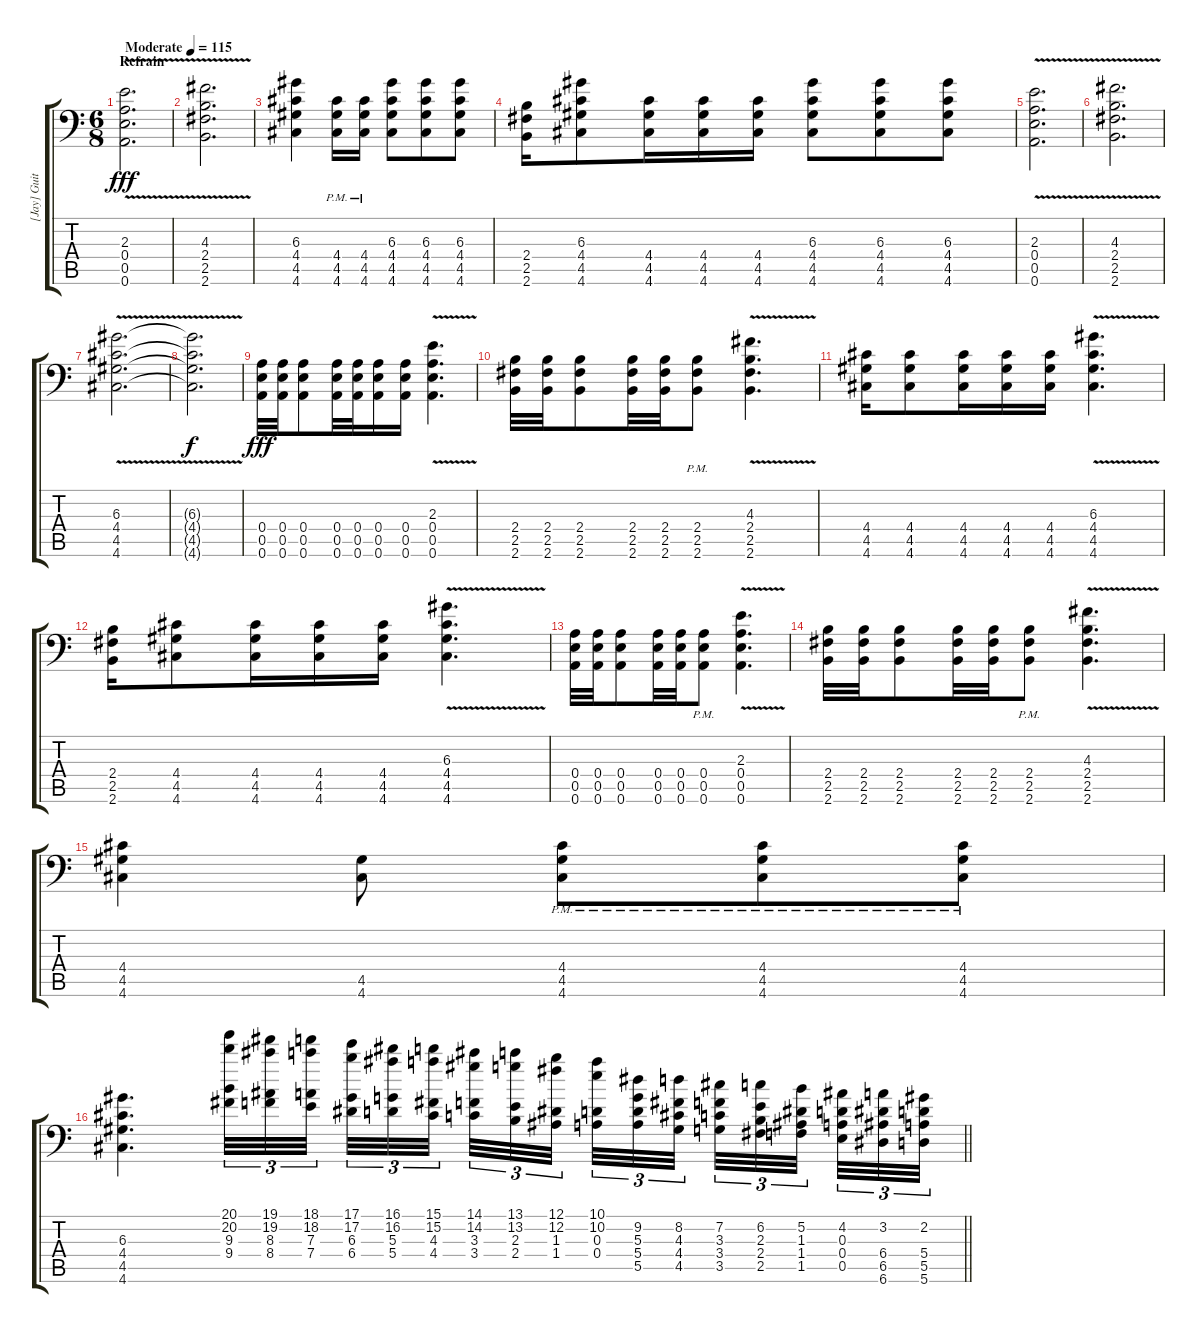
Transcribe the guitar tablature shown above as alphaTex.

\track ("[Jay] Guitar #1" "[Jay] Guit") {instrument distortionguitar}
\staff {score tabs}
\tuning (B3 Gb3 D3 A2 E2 A1) {hide}
\ts (6 8)
\section ("" "Refrain ")
\tempo (115 "Moderate")
\clef f4
\ks c
(2.3{v} 0.4 0.5 0.6).2{d dy fff instrument distortionguitar} |
(4.3{v} 2.4 2.5 2.6).2{d} |
(6.3 4.4 4.5 4.6).4 (4.4{pm} 4.5{pm} 4.6{pm}).16 (4.4{pm} 4.5{pm} 4.6{pm}).16 (6.3 4.4 4.5 4.6).8 (6.3 4.4 4.5 4.6).8 (6.3 4.4 4.5 4.6).8 |
(2.4 2.5 2.6).16 (6.3 4.4 4.5 4.6).8 (4.4 4.5 4.6).16 (4.4 4.5 4.6).16 (4.4 4.5 4.6).16 (6.3 4.4 4.5 4.6).8 (6.3 4.4 4.5 4.6).8 (6.3 4.4 4.5 4.6).8 |
(2.3{v} 0.4 0.5 0.6).2{d} |
(4.3{v} 2.4 2.5 2.6).2{d} |
(6.3{v} 4.4 4.5 4.6).2{d} |
(6.3{t} 4.4{t} 4.5{t} 4.6{t}).2{d dy f} |
(0.4 0.5 0.6).32{dy fff} (0.4 0.5 0.6).32 (0.4 0.5 0.6).8 (0.4 0.5 0.6).32 (0.4 0.5 0.6).32 (0.4 0.5 0.6).16 (0.4 0.5 0.6).16 (2.3{v} 0.4 0.5 0.6).4{d} |
(2.4 2.5 2.6).32 (2.4 2.5 2.6).32 (2.4 2.5 2.6).8 (2.4 2.5 2.6).32 (2.4 2.5 2.6).32 (2.4{pm} 2.5{pm} 2.6{pm}).8 (4.3{v} 2.4 2.5 2.6).4{d} |
(4.4 4.5 4.6).16 (4.4 4.5 4.6).8 (4.4 4.5 4.6).16 (4.4 4.5 4.6).16 (4.4 4.5 4.6).16 (6.3{v} 4.4 4.5 4.6).4{d} |
(2.4 2.5 2.6).16 (4.4 4.5 4.6).8 (4.4 4.5 4.6).16 (4.4 4.5 4.6).16 (4.4 4.5 4.6).16 (6.3{v} 4.4 4.5 4.6).4{d} |
(0.4 0.5 0.6).32 (0.4 0.5 0.6).32 (0.4 0.5 0.6).8 (0.4 0.5 0.6).32 (0.4 0.5 0.6).32 (0.4{pm} 0.5{pm} 0.6{pm}).8 (2.3{v} 0.4 0.5 0.6).4{d} |
(2.4 2.5 2.6).32 (2.4 2.5 2.6).32 (2.4 2.5 2.6).8 (2.4 2.5 2.6).32 (2.4 2.5 2.6).32 (2.4{pm} 2.5{pm} 2.6{pm}).8 (4.3{v} 2.4 2.5 2.6).4{d} |
(4.4 4.5 4.6).4 (4.5 4.6).8 (4.4{pm} 4.5{pm} 4.6{pm}).8 (4.4{pm} 4.5{pm} 4.6{pm}).8 (4.4{pm} 4.5{pm} 4.6{pm}).8 |
\barLineRight lightlight
(6.3 4.4 4.5 4.6).4{d} (20.1 20.2 9.3 9.4).32{tu (3 2) instrument guitarfretnoise} (19.1 19.2 8.3 8.4).32{tu (3 2)} (18.1 18.2 7.3 7.4).32{tu (3 2) beam splitsecondary} (17.1 17.2 6.3 6.4).32{tu (3 2)} (16.1 16.2 5.3 5.4).32{tu (3 2)} (15.1 15.2 4.3 4.4).32{tu (3 2) beam splitsecondary} (14.1 14.2 3.3 3.4).32{tu (3 2)} (13.1 13.2 2.3 2.4).32{tu (3 2)} (12.1 12.2 1.3 1.4).32{tu (3 2) beam splitsecondary} (10.1 10.2 0.3 0.4).32{tu (3 2)} (9.2 5.3 5.4 5.5).32{tu (3 2)} (8.2 4.3 4.4 4.5).32{tu (3 2) beam splitsecondary} (7.2 3.3 3.4 3.5).32{tu (3 2)} (6.2 2.3 2.4 2.5).32{tu (3 2)} (5.2 1.3 1.4 1.5).32{tu (3 2) beam splitsecondary} (4.2 0.3 0.4 0.5).32{tu (3 2)} (3.2 6.4 6.5 6.6).32{tu (3 2)} (2.2 5.4 5.5 5.6).32{tu (3 2)}
